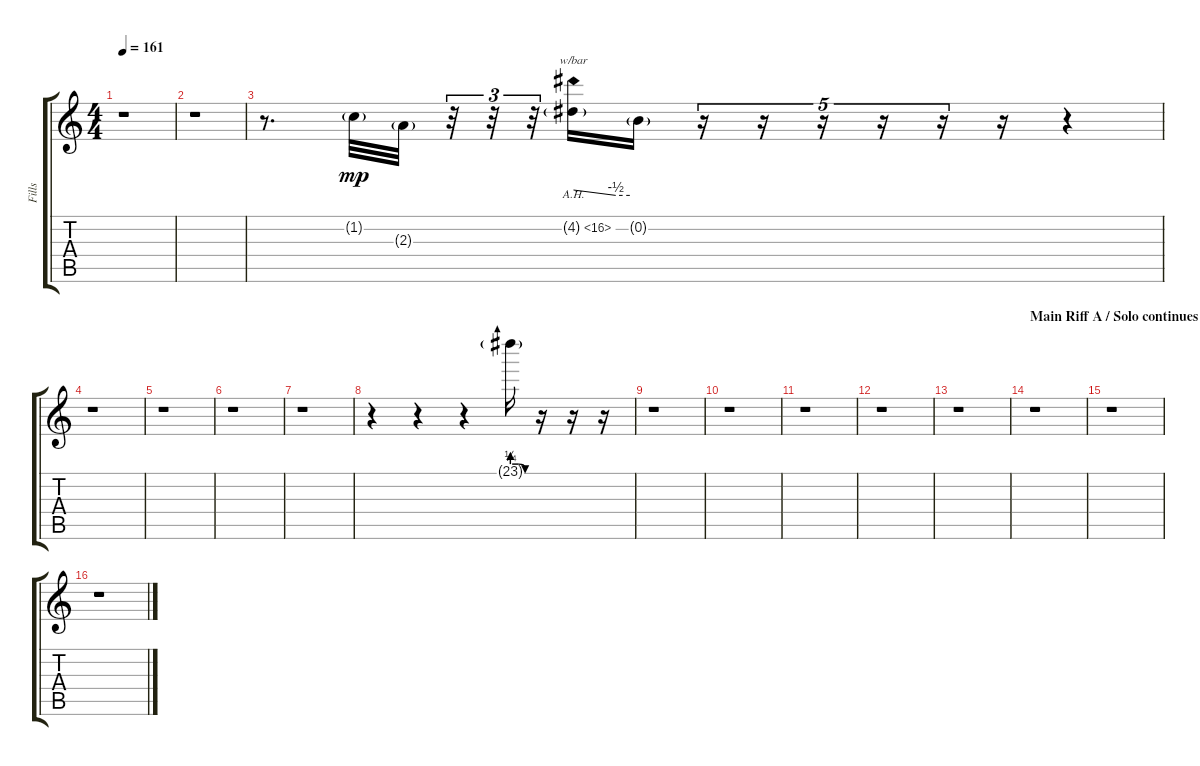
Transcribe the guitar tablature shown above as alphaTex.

\track ("Fills" "Fills") {instrument distortionguitar}
\staff {score tabs}
\tuning (E4 B3 G3 D3 A2 E2) {hide}
\ts (4 4)
\tempo 161
\clef g2
\ks c
r.1{dy f} |
r.1 |
r.8{d instrument distortionguitar} 1.2{g}.32{dy mp} 2.3{g}.32 r.32{tu (3 2)} r.32{tu (3 2)} r.32{tu (3 2)} 4.2{ah 12 g}.16{tbe (custom default 0 0 45 -2 60 -2)} 0.2{g}.16 r.16{tu (5 4)} r.16{tu (5 4)} r.16{tu (5 4)} r.16{tu (5 4)} r.16{tu (5 4)} r.16 r.4 |
r.1 |
r.1 |
r.1 |
r.1 |
r.4 r.4 r.4 23.1{be (custom 0 1 20 1 40 0 60 0) g}.16 r.16 r.16 r.16 |
r.1 |
r.1 |
r.1 |
r.1 |
r.1 |
\section ("" "Main Riff A / Solo continues")
r.1 |
r.1 |
r.1
